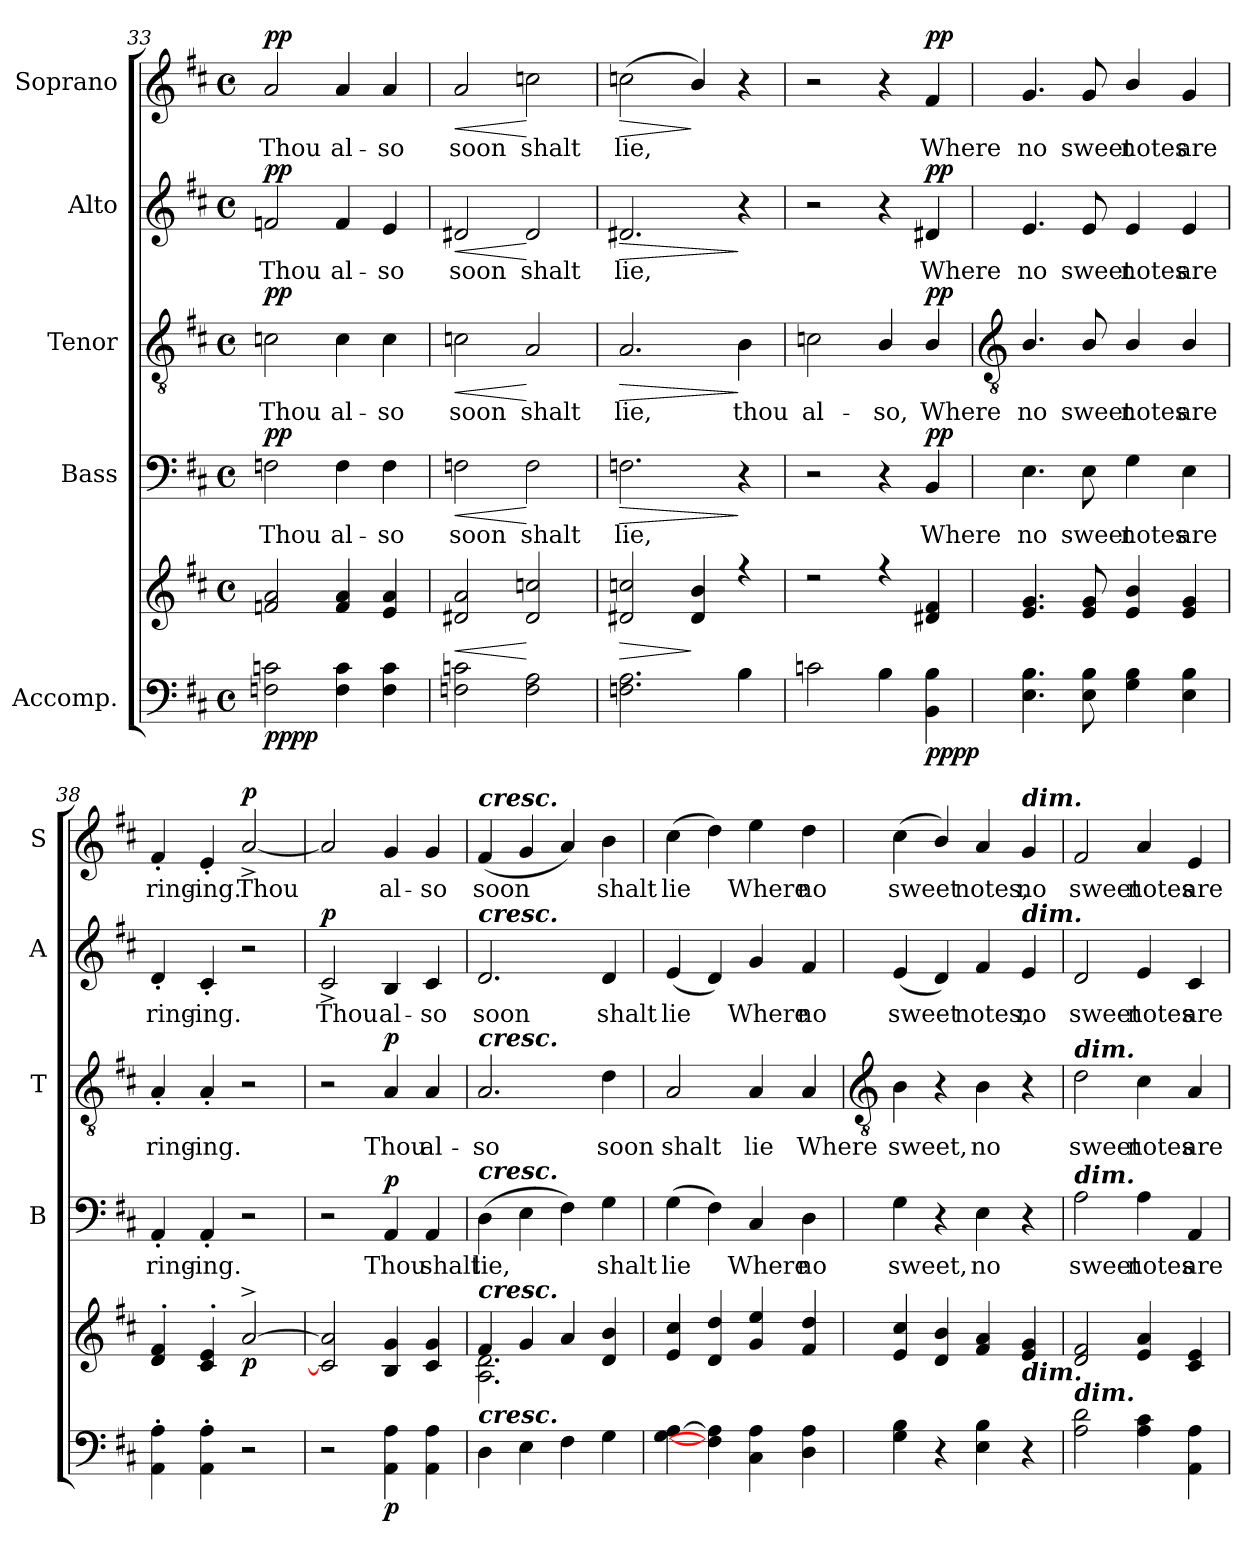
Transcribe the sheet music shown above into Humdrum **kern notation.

**kern	**kern	**dynam	**kern	**text	**dynam	**kern	**text	**dynam	**kern	**text	**dynam	**kern	**text	**dynam
*part5	*part5	*part5	*part4	*part4	*part4	*part3	*part3	*part3	*part2	*part2	*part2	*part1	*part1	*part1
*staff6	*staff5	*staff5/6	*staff4	*staff4	*staff4	*staff3	*staff3	*staff3	*staff2	*staff2	*staff2	*staff1	*staff1	*staff1
*I"Accomp.	*	*	*I"Bass	*	*	*I"Tenor	*	*	*I"Alto	*	*	*I"Soprano	*	*
*	*	*	*I'B	*	*	*I'T	*	*	*I'A	*	*	*I'S	*	*
*clefF4	*clefG2	*	*clefF4	*	*	*clefGv2	*	*	*clefG2	*	*	*clefG2	*	*
*k[f#c#]	*k[f#c#]	*	*k[f#c#]	*	*	*k[f#c#]	*	*	*k[f#c#]	*	*	*k[f#c#]	*	*
*D:	*D:	*	*D:	*	*	*D:	*	*	*D:	*	*	*D:	*	*
*M4/4	*M4/4	*	*M4/4	*	*	*M4/4	*	*	*M4/4	*	*	*M4/4	*	*
*met(c)	*met(c)	*	*met(c)	*	*	*met(c)	*	*	*met(c)	*	*	*met(c)	*	*
=33	=33	=33	=33	=33	=33	=33	=33	=33	=33	=33	=33	=33	=33	=33
*	*^	*	*	*	*	*	*	*	*	*	*	*	*	*
!	!	!	!LO:DY:b=2	!	!LO:LY:b	!	!	!LO:LY:b	!	!	!LO:LY:b	!	!	!LO:LY:b	!
!	!	!	!LO:DY:n=1:b	!	!	!LO:DY:b	!	!	!LO:DY:b	!	!	!LO:DY:b	!	!	!LO:DY:b
2Fn 2cn	2fn 2a	1ryy	pp pp	2Fn	Thou	pp	2cn	Thou	pp	2fn	Thou	pp	2a	Thou	pp
!	!	!	!	!	!LO:LY:b	!	!	!LO:LY:b	!	!	!LO:LY:b	!	!	!LO:LY:b	!
4F 4c	4f 4a	.	.	4F	al-	.	4c	al-	.	4f	al-	.	4a	al-	.
!	!	!	!	!	!LO:LY:b	!	!	!LO:LY:b	!	!	!LO:LY:b	!	!	!LO:LY:b	!
4F 4c	4e 4a	.	.	4F	-so	.	4c	-so	.	4e	-so	.	4a	-so	.
=34	=34	=34	=34	=34	=34	=34	=34	=34	=34	=34	=34	=34	=34	=34	=34
!	!	!	!LO:HP:b	!	!LO:LY:b	!LO:HP:b	!	!LO:LY:b	!LO:HP:b	!	!LO:LY:b	!LO:HP:b	!	!LO:LY:b	!LO:HP:b
2Fn 2cn	2d#X 2a	1ryy	<	2Fn	soon	<	2cn	soon	<	2d#X	soon	<	2a	soon	<
!	!	!	!	!	!LO:LY:b	!	!	!LO:LY:b	!	!	!LO:LY:b	!	!	!LO:LY:b	!
2F 2A	2d# 2ccn	.	[	2F	shalt	[	2A	shalt	[	2d#	shalt	[	2ccn	shalt	[
=35	=35	=35	=35	=35	=35	=35	=35	=35	=35	=35	=35	=35	=35	=35	=35
!	!	!	!LO:HP:b	!	!LO:LY:b	!LO:HP:b	!	!LO:LY:b	!LO:HP:b	!	!LO:LY:b	!LO:HP:b	!	!LO:LY:b	!LO:HP:b
2.Fn 2.A	2d#X 2ccn	1ryy	>	2.Fn	lie,	>	2.A	lie,	>	2.d#X	lie,	>	(<2ccn	lie,	>
.	4d#/ 4b/	.	]	.	.	.	.	.	.	.	.	.	4b/)	.	]
!	!	!	!	!	!	!	!	!LO:LY:b	!	!	!	!	!	!	!
4B	4r	.	.	4r	.	]	4B	thou	]	4r	.	]	4r	.	.
=36	=36	=36	=36	=36	=36	=36	=36	=36	=36	=36	=36	=36	=36	=36	=36
!	!	!	!	!	!	!	!	!LO:LY:b	!	!	!	!	!	!	!
2cn	2r	1ryy	.	2r	.	.	2cn	al-	.	2r	.	.	2r	.	.
!	!	!	!	!	!	!	!	!LO:LY:b	!	!	!	!	!	!	!
4B	4r	.	.	4r	.	.	4B/	-so,	.	4r	.	.	4r	.	.
!	!	!	!LO:DY:b=2	!	!LO:LY:b	!	!	!LO:LY:b	!	!	!LO:LY:b	!	!	!LO:LY:b	!
!	!	!	!LO:DY:n=1:b	!	!	!LO:DY:b	!	!	!LO:DY:b	!	!	!LO:DY:b	!	!	!LO:DY:b
4BB 4B	4d#X 4f#	.	pp pp	4BB	Where	pp	4B/	Where	pp	4d#X	Where	pp	4f#	Where	pp
!!LO:LB:g=z
=37	=37	=37	=37	=37	=37	=37	=37	=37	=37	=37	=37	=37	=37	=37	=37
*	*	*	*	*	*	*	*clefGv2	*	*	*	*	*	*	*	*
!	!	!	!	!	!LO:LY:b	!	!	!LO:LY:b	!	!	!LO:LY:b	!	!	!LO:LY:b	!
4.E 4.B	4.e 4.g	1ryy	.	4.E	no	.	4.B/	no	.	4.e	no	.	4.g	no	.
!	!	!	!	!	!LO:LY:b	!	!	!LO:LY:b	!	!	!LO:LY:b	!	!	!LO:LY:b	!
8E 8B	8e 8g	.	.	8E	sweet	.	8B/	sweet	.	8e	sweet	.	8g	sweet	.
!	!	!	!	!	!LO:LY:b	!	!	!LO:LY:b	!	!	!LO:LY:b	!	!	!LO:LY:b	!
4G 4B	4e/ 4b/	.	.	4G	notes	.	4B/	notes	.	4e	notes	.	4b/	notes	.
!	!	!	!	!	!LO:LY:b	!	!	!LO:LY:b	!	!	!LO:LY:b	!	!	!LO:LY:b	!
4E 4B	4e 4g	.	.	4E	are	.	4B/	are	.	4e	are	.	4g	are	.
=38	=38	=38	=38	=38	=38	=38	=38	=38	=38	=38	=38	=38	=38	=38	=38
!	!	!	!	!	!LO:LY:b	!	!	!LO:LY:b	!	!	!LO:LY:b	!	!	!LO:LY:b	!
4AA' 4A'	4d' 4f#'	1ryy	.	4AA'	ring-	.	4A'	ring-	.	4d'	ring-	.	4f#'	ring-	.
!	!	!	!	!	!LO:LY:b	!	!	!LO:LY:b	!	!	!LO:LY:b	!	!	!LO:LY:b	!
4AA' 4A'	4c#' 4e'	.	.	4AA'	-ing.	.	4A'	-ing.	.	4c#'	-ing.	.	4e'	-ing.	.
!	!	!	!LO:DY:b	!	!	!	!	!	!	!	!	!	!	!LO:LY:b	!LO:DY:b
2r	[2a^	.	p	2r	.	.	2r	.	.	2r	.	.	[2a^	Thou	p
=39	=39	=39	=39	=39	=39	=39	=39	=39	=39	=39	=39	=39	=39	=39	=39
!	!	!	!	!	!	!	!	!	!	!	!LO:LY:b	!LO:DY:b	!	!	!
2r	2c#] 2a]	1ryy	.	2r	.	.	2r	.	.	2c#^	Thou	p	2a]	.	.
!	!	!	!LO:DY:b=2	!	!LO:LY:b	!LO:DY:b	!	!LO:LY:b	!LO:DY:b	!	!LO:LY:b	!	!	!LO:LY:b	!
4AA 4A	4B 4g	.	p	4AA	Thou	p	4A	Thou	p	4B	al-	.	4g	al-	.
!	!	!	!	!	!LO:LY:b	!	!	!LO:LY:b	!	!	!LO:LY:b	!	!	!LO:LY:b	!
4AA 4A	4c# 4g	.	.	4AA	shalt	.	4A	al-	.	4c#	-so	.	4g	-so	.
=40	=40	=40	=40	=40	=40	=40	=40	=40	=40	=40	=40	=40	=40	=40	=40
!	!	!	!	!	!	!	!	!	!	!	!	!	!LO:TX:a:Bi:t=cresc.	!	!
!	!	!	!	!	!	!	!	!	!	!LO:TX:a:Bi:t=cresc.	!	!	!	!	!
!	!	!	!	!	!	!	!LO:TX:a:Bi:t=cresc.	!	!	!	!	!	!	!	!
!	!	!	!	!LO:TX:a:Bi:t=cresc.	!	!	!	!	!	!	!	!	!	!	!
!	!LO:TX:a:Bi:t=cresc.	!	!	!	!	!	!	!	!	!	!	!	!	!	!
!LO:TX:a:Bi:t=cresc.	!	!	!	!	!	!	!	!	!	!	!	!	!	!	!
!	!	!	!	!	!LO:LY:b	!	!	!LO:LY:b	!	!	!LO:LY:b	!	!	!LO:LY:b	!
4D	4f#	2.A\ 2.d\	.	(>4D	lie,	.	2.A	-so	.	2.d	soon	.	(<4f#	soon	.
4E	4g	.	.	4E	.	.	.	.	.	.	.	.	4g	.	.
4F#	4a	.	.	4F#)	.	.	.	.	.	.	.	.	4a)	.	.
!	!	!	!	!	!LO:LY:b	!	!	!LO:LY:b	!	!	!LO:LY:b	!	!	!LO:LY:b	!
4G	4d 4b	4ryy	.	4G	shalt	.	4d	soon	.	4d	shalt	.	4b	shalt	.
=41	=41	=41	=41	=41	=41	=41	=41	=41	=41	=41	=41	=41	=41	=41	=41
!	!	!	!	!	!LO:LY:b	!	!	!LO:LY:b	!	!	!LO:LY:b	!	!	!LO:LY:b	!
[4G [4A	4e 4cc#	1ryy	.	(>4G	lie	.	2A	shalt	.	(<4e	lie	.	(>4cc#	lie	.
4F#] 4A]	4d 4dd	.	.	4F#)	.	.	.	.	.	4d)	.	.	4dd)	.	.
!	!	!	!	!	!LO:LY:b	!	!	!LO:LY:b	!	!	!LO:LY:b	!	!	!LO:LY:b	!
4C# 4A	4g 4ee	.	.	4C#	Where	.	4A	lie	.	4g	Where	.	4ee	Where	.
!	!	!	!	!	!LO:LY:b	!	!	!LO:LY:b	!	!	!LO:LY:b	!	!	!LO:LY:b	!
4D 4A	4f# 4dd	.	.	4D	no	.	4A	Where	.	4f#	no	.	4dd	no	.
*	*v	*v	*	*	*	*	*	*	*	*	*	*	*	*	*
!!LO:LB:g=z
=42	=42	=42	=42	=42	=42	=42	=42	=42	=42	=42	=42	=42	=42	=42
*	*	*	*	*	*	*clefGv2	*	*	*	*	*	*	*	*
!	!	!	!	!LO:LY:b	!	!	!LO:LY:b	!	!	!LO:LY:b	!	!	!LO:LY:b	!
4G 4B	4e 4cc#	.	4G	sweet,	.	4B	sweet,	.	(<4e	sweet	.	(<4cc#	sweet	.
4r	4d/ 4b/	.	4r	.	.	4r	.	.	4d)	.	.	4b/)	.	.
!	!	!	!	!LO:LY:b	!	!	!LO:LY:b	!	!	!LO:LY:b	!	!	!LO:LY:b	!
4E 4B	4f# 4a	.	4E	no	.	4B	no	.	4f#	notes,	.	4a	notes,	.
!	!	!	!	!	!	!	!	!	!	!	!	!LO:TX:a:Bi:t=dim.	!	!
!	!	!	!	!	!	!	!	!	!LO:TX:a:Bi:t=dim.	!	!	!	!	!
!	!LO:TX:b:Bi:t=dim.	!	!	!	!	!	!	!	!	!	!	!	!	!
!	!	!	!	!	!	!	!	!	!	!LO:LY:b	!	!	!LO:LY:b	!
4r	4e 4g	.	4r	.	.	4r	.	.	4e	no	.	4g	no	.
=43	=43	=43	=43	=43	=43	=43	=43	=43	=43	=43	=43	=43	=43	=43
!	!	!	!	!	!	!LO:TX:a:Bi:t=dim.	!	!	!	!	!	!	!	!
!	!	!	!LO:TX:a:Bi:t=dim.	!	!	!	!	!	!	!	!	!	!	!
!LO:TX:a:Bi:t=dim.	!	!	!	!	!	!	!	!	!	!	!	!	!	!
!	!	!	!	!LO:LY:b	!	!	!LO:LY:b	!	!	!LO:LY:b	!	!	!LO:LY:b	!
2A 2d	2d 2f#	.	2A	sweet	.	2d	sweet	.	2d	sweet	.	2f#	sweet	.
!	!	!	!	!LO:LY:b	!	!	!LO:LY:b	!	!	!LO:LY:b	!	!	!LO:LY:b	!
4A 4c#	4e 4a	.	4A	notes	.	4c#	notes	.	4e	notes	.	4a	notes	.
!	!	!	!	!LO:LY:b	!	!	!LO:LY:b	!	!	!LO:LY:b	!	!	!LO:LY:b	!
4AA 4A	4c# 4e	.	4AA	are	.	4A	are	.	4c#	are	.	4e	are	.
=	=	=	=	=	=	=	=	=	=	=	=	=	=	=
*-	*-	*-	*-	*-	*-	*-	*-	*-	*-	*-	*-	*-	*-	*-
